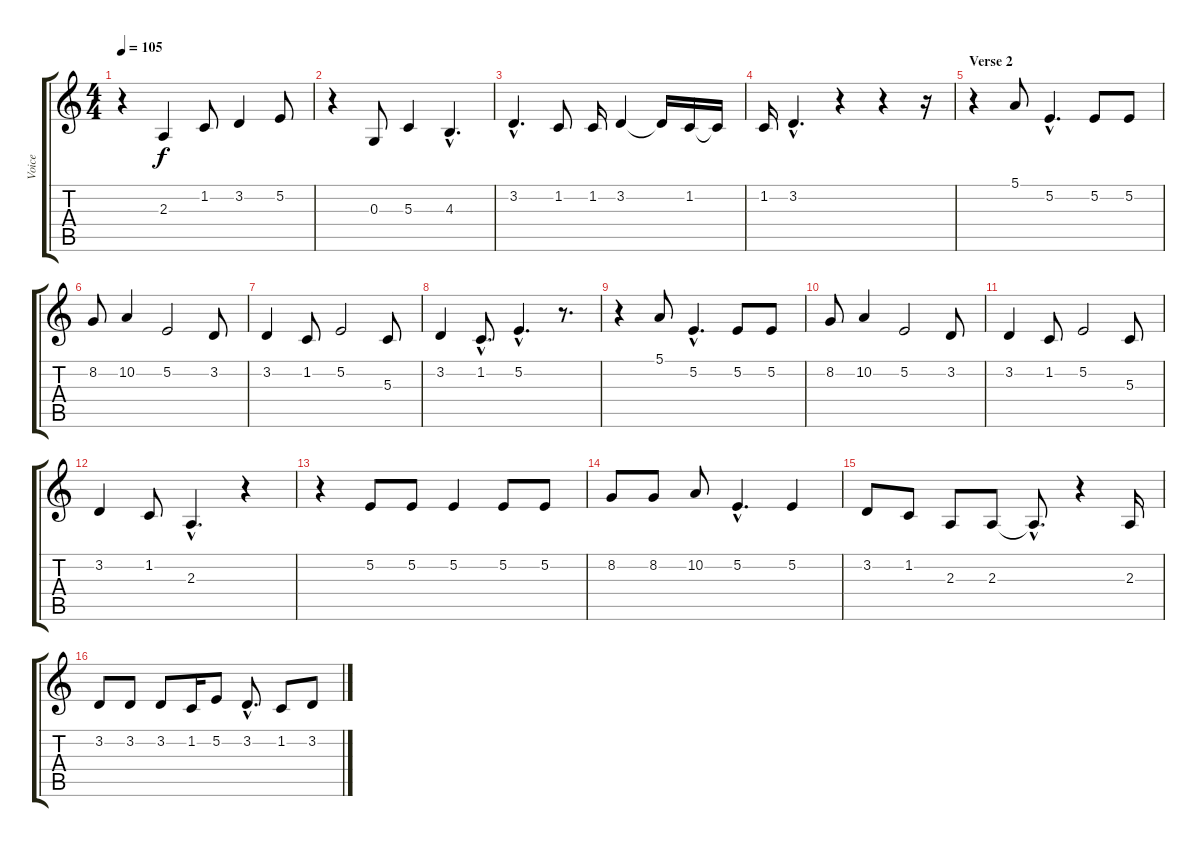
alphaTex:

\track ("Voice" "Voice") {instrument lead2sawtooth}
\staff {score tabs}
\tuning (E4 B3 G3 D3 A2 E2) {hide}
\ts (4 4)
\tempo 105
\clef g2
\ks c
r.4{dy f} 2.3.4 1.2.8 3.2.4 5.2.8 |
r.4 0.3.8 5.3.4 4.3{hac}.4{d} |
3.2{hac}.4{d} 1.2.8 1.2.16 3.2.4 3.2{t}.16 1.2.16 1.2{t}.16 |
1.2.16 3.2{hac}.4{d} r.4 r.4 r.16 |
\section ("" "Verse 2")
r.4 5.1.8 5.2{hac}.4{d} 5.2.8 5.2.8 |
8.2.8 10.2.4 5.2.2 3.2.8 |
3.2.4 1.2.8 5.2.2 5.3.8 |
3.2.4 1.2{hac}.8{d} 5.2{hac}.4{d} r.8{d} |
r.4 5.1.8 5.2{hac}.4{d} 5.2.8 5.2.8 |
8.2.8 10.2.4 5.2.2 3.2.8 |
3.2.4 1.2.8 5.2.2 5.3.8 |
3.2.4 1.2.8 2.3{hac}.4{d} r.4 |
r.4 5.2.8 5.2.8 5.2.4 5.2.8 5.2.8 |
8.2.8 8.2.8 10.2.8 5.2{hac}.4{d} 5.2.4 |
3.2.8 1.2.8 2.3.8 2.3.8 2.3{hac t}.8{d} r.4 2.3.16 |
3.2.8 3.2.8 3.2.8 1.2.16 5.2.8 3.2{hac}.8{d} 1.2.8 3.2.8
